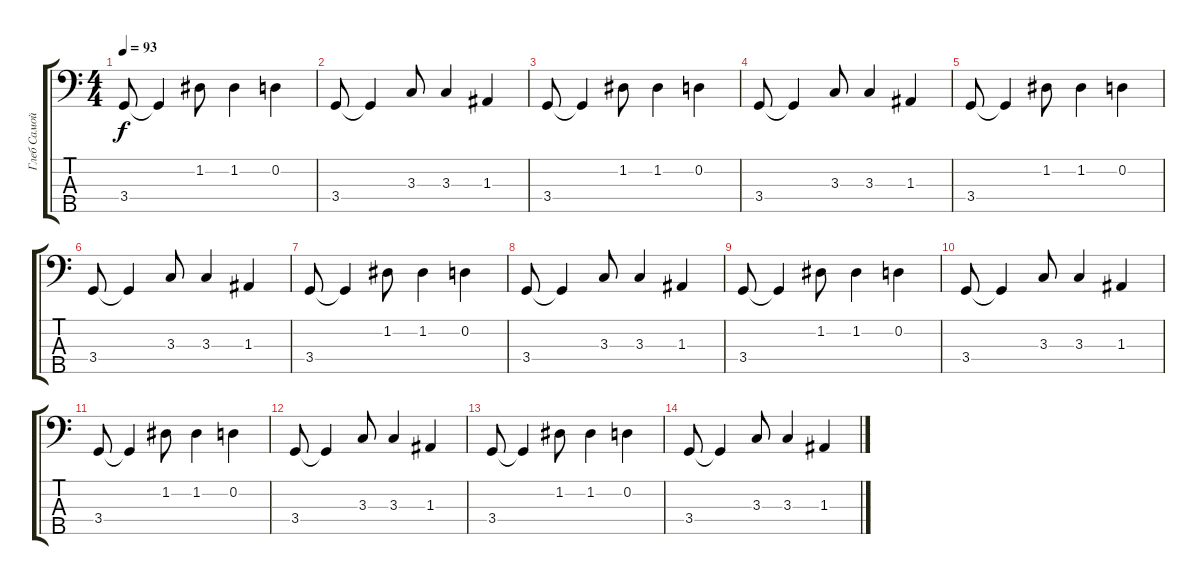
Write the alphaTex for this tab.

\track ("Глеб Самойлов (клавишные)" "Глеб Самой") {instrument fretlessbass}
\staff {score tabs}
\tuning (G2 D2 A1 E1 B0) {hide}
\ts (4 4)
\tempo 93
\clef f4
\ks c
3.4.8{dy f} 3.4{t}.4 1.2.8 1.2.4 0.2.4 |
3.4.8 3.4{t}.4 3.3.8 3.3.4 1.3.4 |
3.4.8 3.4{t}.4 1.2.8 1.2.4 0.2.4 |
3.4.8 3.4{t}.4 3.3.8 3.3.4 1.3.4 |
3.4.8 3.4{t}.4 1.2.8 1.2.4 0.2.4 |
3.4.8 3.4{t}.4 3.3.8 3.3.4 1.3.4 |
3.4.8 3.4{t}.4 1.2.8 1.2.4 0.2.4 |
3.4.8 3.4{t}.4 3.3.8 3.3.4 1.3.4 |
3.4.8 3.4{t}.4 1.2.8 1.2.4 0.2.4 |
3.4.8 3.4{t}.4 3.3.8 3.3.4 1.3.4 |
3.4.8 3.4{t}.4 1.2.8 1.2.4 0.2.4 |
3.4.8 3.4{t}.4 3.3.8 3.3.4 1.3.4 |
3.4.8 3.4{t}.4 1.2.8 1.2.4 0.2.4 |
3.4.8 3.4{t}.4 3.3.8 3.3.4 1.3.4
